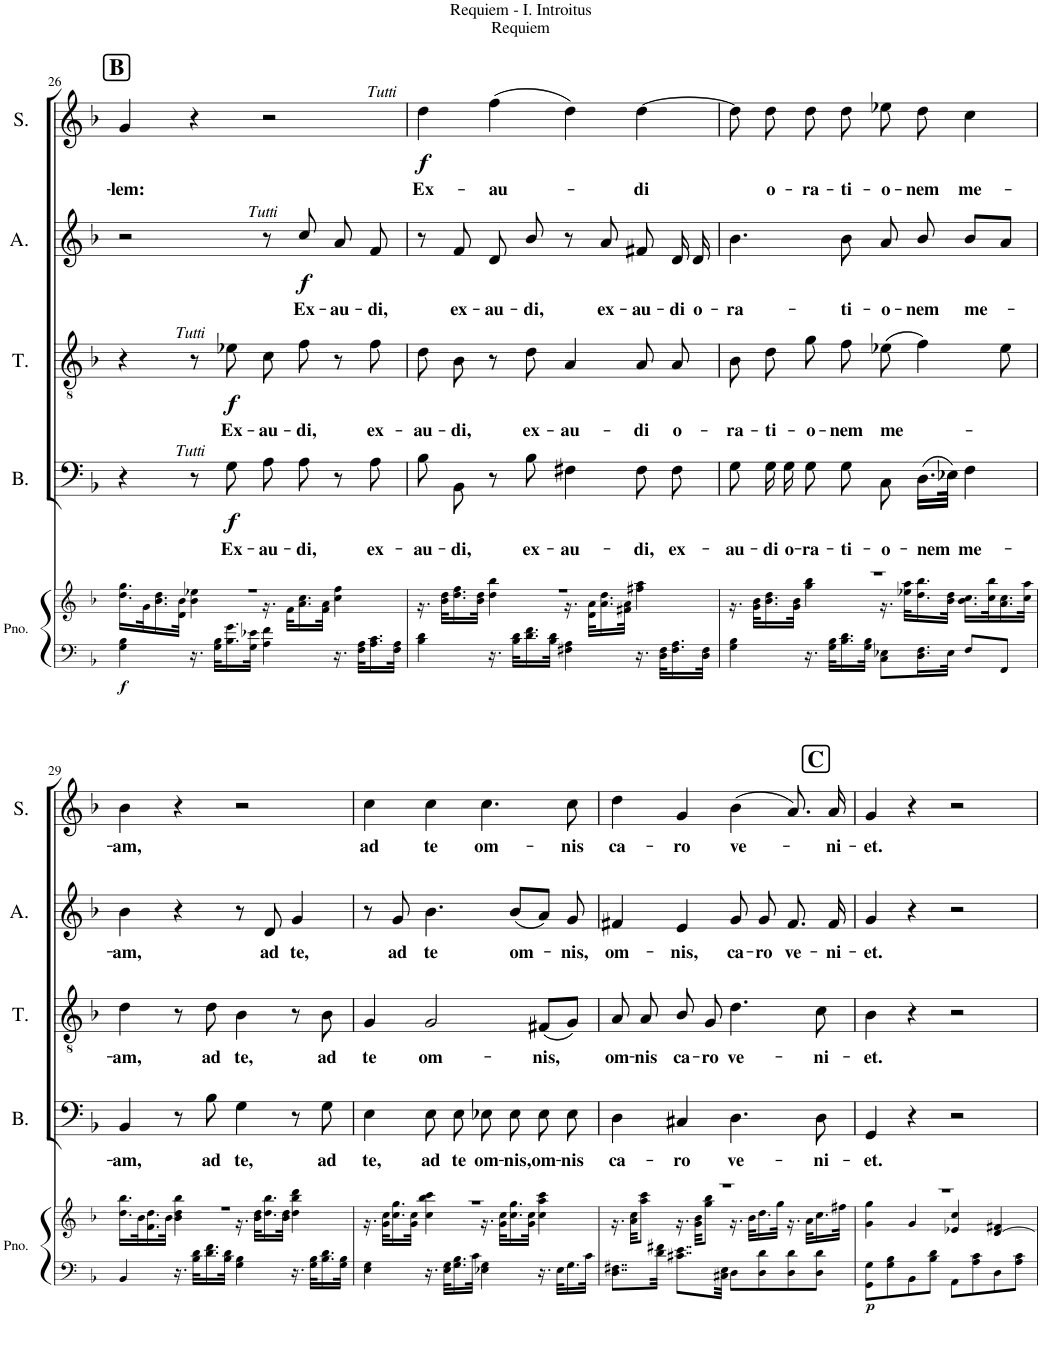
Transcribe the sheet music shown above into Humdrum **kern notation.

**kern	**kern	**dynam	**kern	**text	**dynam	**kern	**text	**dynam	**kern	**text	**dynam	**kern	**text	**dynam
*part5	*part5	*part5	*part4	*part4	*part4	*part3	*part3	*part3	*part2	*part2	*part2	*part1	*part1	*part1
*staff6	*staff5	*staff5/6	*staff4	*staff4	*staff4	*staff3	*staff3	*staff3	*staff2	*staff2	*staff2	*staff1	*staff1	*staff1
*I"Piano	*	*	*I"Bass	*	*	*I"Tenor	*	*	*I"Alto	*	*	*I"Soprano	*	*
*I'Pno.	*	*	*I'B.	*	*	*I'T.	*	*	*I'A.	*	*	*I'S.	*	*
!!LO:PB:g=z
*clefF4	*clefG2	*	*clefF4	*	*	*clefGv2	*	*	*clefG2	*	*	*clefG2	*	*
*k[b-]	*k[b-]	*	*k[b-]	*	*	*k[b-]	*	*	*k[b-]	*	*	*k[b-]	*	*
*M4/4	*M4/4	*	*M4/4	*	*	*M4/4	*	*	*M4/4	*	*	*M4/4	*	*
*met(c)	*met(c)	*	*met(c)	*	*	*met(c)	*	*	*met(c)	*	*	*met(c)	*	*
=26	=26	=26	=26	=26	=26	=26	=26	=26	=26	=26	=26	=26	=26	=26
*	*^	*	*	*	*	*	*	*	*	*	*	*	*	*
!	!	!	!	!	!	!	!	!	!	!	!	!	!LO:TX:a:B:t=B	!	!
!	!	!	!LO:DY:b=2	!	!	!	!	!	!	!	!	!	!	!LO:LY:b	!
4G\ 4B-\	1r	16.dd\ 16.gg\LL	f	4r	.	.	4r	.	.	2r	.	.	4g/	-lem:	.
.	.	32g\K	.	.	.	.	.	.	.	.	.	.	.	.	.
.	.	16.b-\ 16.dd\	.	.	.	.	.	.	.	.	.	.	.	.	.
.	.	32d\ 32b-\JJk	.	.	.	.	.	.	.	.	.	.	.	.	.
16.r	.	4b-\ 4ee-X\	.	8r	.	.	8r	.	.	.	.	.	4r	.	.
32G\ 32B-\KLL	.	.	.	.	.	.	.	.	.	.	.	.	.	.	.
!	!	!	!	!	!	!	!LO:TX:a:i:t=Tutti	!	!	!	!	!	!	!	!
!	!	!	!	!LO:TX:a:i:t=Tutti	!	!	!	!	!	!	!	!	!	!	!
!	!	!	!	!	!LO:LY:b	!LO:DY:b	!	!LO:LY:b	!LO:DY:b	!	!	!	!	!	!
16.B-\ 16.g\	.	.	.	8G\	Ex-	f	8e-X\	Ex-	f	.	.	.	.	.	.
32G\ 32e-X\JJk	.	.	.	.	.	.	.	.	.	.	.	.	.	.	.
!	!	!	!	!	!LO:LY:b	!	!	!LO:LY:b	!	!	!	!	!	!	!
4A\ 4f\	.	16.r	.	8A\	-au-	.	8c\	-au-	.	8r	.	.	2r	.	.
.	.	32f\KLL	.	.	.	.	.	.	.	.	.	.	.	.	.
!	!	!	!	!	!	!	!	!	!	!LO:TX:a:i:t=Tutti	!	!	!	!	!
!	!	!	!	!	!LO:LY:b	!	!	!LO:LY:b	!	!	!LO:LY:b	!LO:DY:b	!	!	!
.	.	16.a\ 16.cc\	.	8A\	-di,	.	8f\	-di,	.	8cc/	Ex-	f	.	.	.
.	.	32f\ 32a\JJk	.	.	.	.	.	.	.	.	.	.	.	.	.
!	!	!	!	!	!	!	!	!	!	!	!LO:LY:b	!	!	!	!
16.r	.	4cc\ 4ff\	.	8r	.	.	8r	.	.	8a/	-au-	.	.	.	.
32F\ 32A\KLL	.	.	.	.	.	.	.	.	.	.	.	.	.	.	.
!	!	!	!	!	!LO:LY:b	!	!	!LO:LY:b	!	!	!LO:LY:b	!	!	!	!
16.A\ 16.c\	.	.	.	8A\	ex-	.	8f\	ex-	.	8f/	-di,	.	.	.	.
32F\ 32A\JJk	.	.	.	.	.	.	.	.	.	.	.	.	.	.	.
=27	=27	=27	=27	=27	=27	=27	=27	=27	=27	=27	=27	=27	=27	=27	=27
!	!	!	!	!	!	!	!	!	!	!	!	!	!LO:TX:a:i:t=Tutti	!	!
!	!	!	!	!	!LO:LY:b	!	!	!LO:LY:b	!	!	!	!	!	!LO:LY:b	!LO:DY:b
4B-\ 4d\	1r	16.r	.	8B-\	-au-	.	8d\	-au-	.	8r	.	.	4dd\	Ex-	f
.	.	32b-\ 32dd\KLL	.	.	.	.	.	.	.	.	.	.	.	.	.
!	!	!	!	!	!LO:LY:b	!	!	!LO:LY:b	!	!	!LO:LY:b	!	!	!	!
.	.	16.dd\ 16.ff\	.	8BB-\	-di,	.	8B-\	-di,	.	8f/	ex-	.	.	.	.
.	.	32b-\ 32dd\JJk	.	.	.	.	.	.	.	.	.	.	.	.	.
!	!	!	!	!	!	!	!	!	!	!	!LO:LY:b	!	!	!LO:LY:b	!
16.r	.	4dd\ 4bb-\	.	8r	.	.	8r	.	.	8d/	-au-	.	(4ff\	-au-	.
32B-\ 32d\KLL	.	.	.	.	.	.	.	.	.	.	.	.	.	.	.
!	!	!	!	!	!LO:LY:b	!	!	!LO:LY:b	!	!	!LO:LY:b	!	!	!	!
16.d\ 16.f\	.	.	.	8B-\	ex-	.	8d\	ex-	.	8b-/	-di,	.	.	.	.
32B-\ 32d\JJk	.	.	.	.	.	.	.	.	.	.	.	.	.	.	.
!	!	!	!	!	!LO:LY:b	!	!	!LO:LY:b	!	!	!	!	!	!	!
4F#X\ 4A\	.	16.r	.	4F#X\	-au-	.	4A/	-au-	.	8r	.	.	4dd\)	.	.
.	.	32d\ 32a\KLL	.	.	.	.	.	.	.	.	.	.	.	.	.
!	!	!	!	!	!	!	!	!	!	!	!LO:LY:b	!	!	!	!
.	.	16.a\ 16.dd\	.	.	.	.	.	.	.	8a/	ex-	.	.	.	.
.	.	32f#X\ 32a\JJk	.	.	.	.	.	.	.	.	.	.	.	.	.
!	!	!	!	!	!LO:LY:b	!	!	!LO:LY:b	!	!	!LO:LY:b	!	!	!LO:LY:b	!
16.r	.	4ff#X\ 4aa\	.	8F#\	-di,	.	8A/	-di	.	8f#X/	-au-	.	[4dd\	-di	.
32D\ 32F#\KLL	.	.	.	.	.	.	.	.	.	.	.	.	.	.	.
!	!	!	!	!	!LO:LY:b	!	!	!LO:LY:b	!	!	!LO:LY:b	!	!	!	!
16.F#\ 16.A\	.	.	.	8F#\	ex-	.	8A/	o-	.	16d/	-di	.	.	.	.
!	!	!	!	!	!	!	!	!	!	!	!LO:LY:b	!	!	!	!
.	.	.	.	.	.	.	.	.	.	16d/	o-	.	.	.	.
32D\ 32F#\JJk	.	.	.	.	.	.	.	.	.	.	.	.	.	.	.
=28	=28	=28	=28	=28	=28	=28	=28	=28	=28	=28	=28	=28	=28	=28	=28
!	!	!	!	!	!LO:LY:b	!	!	!LO:LY:b	!	!	!LO:LY:b	!	!	!	!
4G\ 4B-\	1r	16.r	.	8G\	-au-	.	8B-\	-ra-	.	4.b-\	-ra-	.	8dd\L]	.	.
.	.	32g\ 32b-\KLL	.	.	.	.	.	.	.	.	.	.	.	.	.
!	!	!	!	!	!LO:LY:b	!	!	!LO:LY:b	!	!	!	!	!	!LO:LY:b	!
.	.	16.b-\ 16.dd\	.	16G\	-di	.	8d\	-ti-	.	.	.	.	8dd\J	o-	.
!	!	!	!	!	!LO:LY:b	!	!	!	!	!	!	!	!	!	!
.	.	.	.	16G\	o-	.	.	.	.	.	.	.	.	.	.
.	.	32g\ 32b-\JJk	.	.	.	.	.	.	.	.	.	.	.	.	.
!	!	!	!	!	!LO:LY:b	!	!	!LO:LY:b	!	!	!	!	!	!LO:LY:b	!
16.r	.	4gg\ 4bb-\	.	8G\	-ra-	.	8g\	-o-	.	.	.	.	8dd\L	-ra-	.
32G\ 32B-\KLL	.	.	.	.	.	.	.	.	.	.	.	.	.	.	.
!	!	!	!	!	!LO:LY:b	!	!	!LO:LY:b	!	!	!LO:LY:b	!	!	!LO:LY:b	!
16.B-\ 16.d\	.	.	.	8G\	-ti-	.	8f\	-nem	.	8b-\	-ti-	.	8dd\J	-ti-	.
32G\ 32B-\JJk	.	.	.	.	.	.	.	.	.	.	.	.	.	.	.
!	!	!	!	!	!LO:LY:b	!	!	!LO:LY:b	!	!	!LO:LY:b	!	!	!LO:LY:b	!
8C\ 8E-X\L	.	16.r	.	8C\	-o-	.	(8e-X\	me-	.	8a/	-o-	.	8ee-X\L	-o-	.
.	.	32ee-X\ 32aa\KLL	.	.	.	.	.	.	.	.	.	.	.	.	.
!	!	!	!	!	!LO:LY:b	!	!	!	!	!	!LO:LY:b	!	!	!LO:LY:b	!
16.D\ 16.F\L	.	16.dd\ 16.bb-\	.	(16.D\LL	-nem	.	4f\)	.	.	8b-/	-nem	.	8dd\J	-nem	.
32E-\JJk	.	32b-\ 32dd\JJk	.	32E-X\JJk)	.	.	.	.	.	.	.	.	.	.	.
!	!	!	!	!	!LO:LY:b	!	!	!	!	!	!LO:LY:b	!	!	!LO:LY:b	!
8F/L	.	16.b-\ 16.cc\LL	.	4F\	me-	.	.	.	.	8b-/L	me-	.	4cc\	me-	.
.	.	32cc\ 32bb-\K	.	.	.	.	.	.	.	.	.	.	.	.	.
8FF/J	.	16.a\ 16.cc\	.	.	.	.	8e-\	.	.	8a/J	.	.	.	.	.
.	.	32cc\ 32aa\JJk	.	.	.	.	.	.	.	.	.	.	.	.	.
!!LO:LB:g=z
=29	=29	=29	=29	=29	=29	=29	=29	=29	=29	=29	=29	=29	=29	=29	=29
!	!	!	!	!	!LO:LY:b	!	!	!LO:LY:b	!	!	!LO:LY:b	!	!	!LO:LY:b	!
4BB-/	1r	16.dd\ 16.bb-\LL	.	4BB-/	-am,	.	4d\	-am,	.	4b-\	-am,	.	4b-\	-am,	.
.	.	32b-\K	.	.	.	.	.	.	.	.	.	.	.	.	.
.	.	16.f\ 16.dd\	.	.	.	.	.	.	.	.	.	.	.	.	.
.	.	32b-\JJk	.	.	.	.	.	.	.	.	.	.	.	.	.
16.r	.	4b-\ 4dd\ 4bb-\	.	8r	.	.	8r	.	.	4r	.	.	4r	.	.
32B-\ 32d\KLL	.	.	.	.	.	.	.	.	.	.	.	.	.	.	.
!	!	!	!	!	!LO:LY:b	!	!	!LO:LY:b	!	!	!	!	!	!	!
16.d\ 16.f\	.	.	.	8B-\	ad	.	8d\	ad	.	.	.	.	.	.	.
32B-\ 32d\JJk	.	.	.	.	.	.	.	.	.	.	.	.	.	.	.
!	!	!	!	!	!LO:LY:b	!	!	!LO:LY:b	!	!	!	!	!	!	!
4G\ 4B-\	.	16.r	.	4G\	te,	.	4B-\	te,	.	8r	.	.	2r	.	.
.	.	32b-\ 32dd\KLL	.	.	.	.	.	.	.	.	.	.	.	.	.
!	!	!	!	!	!	!	!	!	!	!	!LO:LY:b	!	!	!	!
.	.	16.dd\ 16.bb-\	.	.	.	.	.	.	.	8d/	ad	.	.	.	.
.	.	32b-\ 32dd\JJk	.	.	.	.	.	.	.	.	.	.	.	.	.
!	!	!	!	!	!	!	!	!	!	!	!LO:LY:b	!	!	!	!
16.r	.	4dd\ 4bb-\ 4ddd\	.	8r	.	.	8r	.	.	4g/	te,	.	.	.	.
32G\ 32B-\KLL	.	.	.	.	.	.	.	.	.	.	.	.	.	.	.
!	!	!	!	!	!LO:LY:b	!	!	!LO:LY:b	!	!	!	!	!	!	!
16.B-\ 16.d\	.	.	.	8G\	ad	.	8B-\	ad	.	.	.	.	.	.	.
32G\ 32B-\JJk	.	.	.	.	.	.	.	.	.	.	.	.	.	.	.
=30	=30	=30	=30	=30	=30	=30	=30	=30	=30	=30	=30	=30	=30	=30	=30
!	!	!	!	!	!LO:LY:b	!	!	!LO:LY:b	!	!	!	!	!	!LO:LY:b	!
4E\ 4G\	1r	16.r	.	4E\	te,	.	4G/	te	.	8r	.	.	4cc\	ad	.
.	.	32g\ 32cc\KLL	.	.	.	.	.	.	.	.	.	.	.	.	.
!	!	!	!	!	!	!	!	!	!	!	!LO:LY:b	!	!	!	!
.	.	16.cc\ 16.gg\	.	.	.	.	.	.	.	8g/	ad	.	.	.	.
.	.	32g\ 32cc\JJk	.	.	.	.	.	.	.	.	.	.	.	.	.
!	!	!	!	!	!LO:LY:b	!	!	!LO:LY:b	!	!	!LO:LY:b	!	!	!LO:LY:b	!
16.r	.	4cc\ 4bb-\ 4ccc\	.	8E\	ad	.	2G/	om-	.	4.b-\	te	.	4cc\	te	.
32E\ 32G\KLL	.	.	.	.	.	.	.	.	.	.	.	.	.	.	.
!	!	!	!	!	!LO:LY:b	!	!	!	!	!	!	!	!	!	!
16.G\ 16.B-\	.	.	.	8E\	te	.	.	.	.	.	.	.	.	.	.
32c\JJk	.	.	.	.	.	.	.	.	.	.	.	.	.	.	.
!	!	!	!	!	!LO:LY:b	!	!	!	!	!	!	!	!	!LO:LY:b	!
4E-X\ 4G\	.	16.r	.	8E-X\	om-	.	.	.	.	.	.	.	4.cc\	om-	.
.	.	32g\ 32cc\KLL	.	.	.	.	.	.	.	.	.	.	.	.	.
!	!	!	!	!	!LO:LY:b	!	!	!	!	!	!LO:LY:b	!	!	!	!
.	.	16.cc\ 16.gg\	.	8E-\	-nis,	.	.	.	.	(8b-/L	om-	.	.	.	.
.	.	32g\ 32cc\JJk	.	.	.	.	.	.	.	.	.	.	.	.	.
!	!	!	!	!	!LO:LY:b	!	!	!LO:LY:b	!	!	!	!	!	!	!
16.r	.	4cc\ 4aa\ 4ccc\	.	8E-\	om-	.	(8F#X/L	-nis,	.	8a/J)	.	.	.	.	.
32E-\KLL	.	.	.	.	.	.	.	.	.	.	.	.	.	.	.
!	!	!	!	!	!LO:LY:b	!	!	!	!	!	!LO:LY:b	!	!	!LO:LY:b	!
16.G\	.	.	.	8E-\	-nis	.	8G/J)	.	.	8g/	-nis,	.	8cc\	-nis	.
32c\JJk	.	.	.	.	.	.	.	.	.	.	.	.	.	.	.
=31	=31	=31	=31	=31	=31	=31	=31	=31	=31	=31	=31	=31	=31	=31	=31
!	!	!	!	!	!LO:LY:b	!	!	!LO:LY:b	!	!	!LO:LY:b	!	!	!LO:LY:b	!
8..D\ 8..F#X\L	1r	16.r	.	4D\	ca-	.	8A/	om-	.	4f#X/	om-	.	4dd\	ca-	.
.	.	32a\ 32cc\KKL	.	.	.	.	.	.	.	.	.	.	.	.	.
!	!	!	!	!	!	!	!	!LO:LY:b	!	!	!	!	!	!	!
.	.	8aa\ 8ccc\J	.	.	.	.	8A/	-nis	.	.	.	.	.	.	.
32d\ 32f#X\Jkk	.	.	.	.	.	.	.	.	.	.	.	.	.	.	.
!	!	!	!	!	!LO:LY:b	!	!	!LO:LY:b	!	!	!LO:LY:b	!	!	!LO:LY:b	!
8..c#X\ 8..e\L	.	16.r	.	4C#X/	-ro	.	8B-/	ca-	.	4e/	-nis,	.	4g/	-ro	.
.	.	32g\ 32b-\KKL	.	.	.	.	.	.	.	.	.	.	.	.	.
!	!	!	!	!	!	!	!	!LO:LY:b	!	!	!	!	!	!	!
.	.	8gg\ 8bb-\J	.	.	.	.	8G/	-ro	.	.	.	.	.	.	.
32C#X\ 32E\Jkk	.	.	.	.	.	.	.	.	.	.	.	.	.	.	.
!	!	!	!	!	!LO:LY:b	!	!	!LO:LY:b	!	!	!LO:LY:b	!	!	!LO:LY:b	!
8D\L	.	16.r	.	4.D\	ve-	.	4.d\	ve-	.	8g/	ca-	.	(4b-\	ve-	.
.	.	32b-\KLL	.	.	.	.	.	.	.	.	.	.	.	.	.
!	!	!	!	!	!	!	!	!	!	!	!LO:LY:b	!	!	!	!
8D\ 8d\	.	16.dd\	.	.	.	.	.	.	.	8g/	-ro	.	.	.	.
.	.	32gg\JJk	.	.	.	.	.	.	.	.	.	.	.	.	.
!	!	!	!	!	!	!	!	!	!	!	!LO:LY:b	!	!	!	!
8D\ 8d\	.	16.r	.	.	.	.	.	.	.	8.f#/	ve-	.	8.a/L)	.	.
.	.	32a\KLL	.	.	.	.	.	.	.	.	.	.	.	.	.
!	!	!	!	!	!LO:LY:b	!	!	!LO:LY:b	!	!	!	!	!	!	!
8D\ 8d\J	.	16.cc\	.	8D\	-ni-	.	8c\	-ni-	.	.	.	.	.	.	.
!	!	!	!	!	!	!	!	!	!	!	!LO:LY:b	!	!	!LO:LY:b	!
.	.	.	.	.	.	.	.	.	.	16f#/	-ni-	.	16a/Jk	-ni-	.
.	.	32ff#X\JJk	.	.	.	.	.	.	.	.	.	.	.	.	.
=32	=32	=32	=32	=32	=32	=32	=32	=32	=32	=32	=32	=32	=32	=32	=32
!	!	!	!	!	!	!	!	!	!	!	!	!	!LO:TX:a:B:t=C	!	!
!	!	!	!LO:DY:b=2	!	!LO:LY:b	!	!	!LO:LY:b	!	!	!LO:LY:b	!	!	!LO:LY:b	!
8GG\ 8G\L	1r	4g\ 4gg\	p	4GG/	-et.	.	4B-\	-et.	.	4g/	-et.	.	4g/	-et.	.
8G\ 8B-\	.	.	.	.	.	.	.	.	.	.	.	.	.	.	.
8BB-\	.	4g/	.	4r	.	.	4r	.	.	4r	.	.	4r	.	.
8B-\ 8d\J	.	.	.	.	.	.	.	.	.	.	.	.	.	.	.
8AA\L	.	4e-X/ 4cc/	.	2r	.	.	2r	.	.	2r	.	.	2r	.	.
8A\ 8c\	.	.	.	.	.	.	.	.	.	.	.	.	.	.	.
8D\	.	[4d/ 4f#X/	.	.	.	.	.	.	.	.	.	.	.	.	.
8A\ 8c\J	.	.	.	.	.	.	.	.	.	.	.	.	.	.	.
*	*v	*v	*	*	*	*	*	*	*	*	*	*	*	*	*
=	=	=	=	=	=	=	=	=	=	=	=	=	=	=
*-	*-	*-	*-	*-	*-	*-	*-	*-	*-	*-	*-	*-	*-	*-
